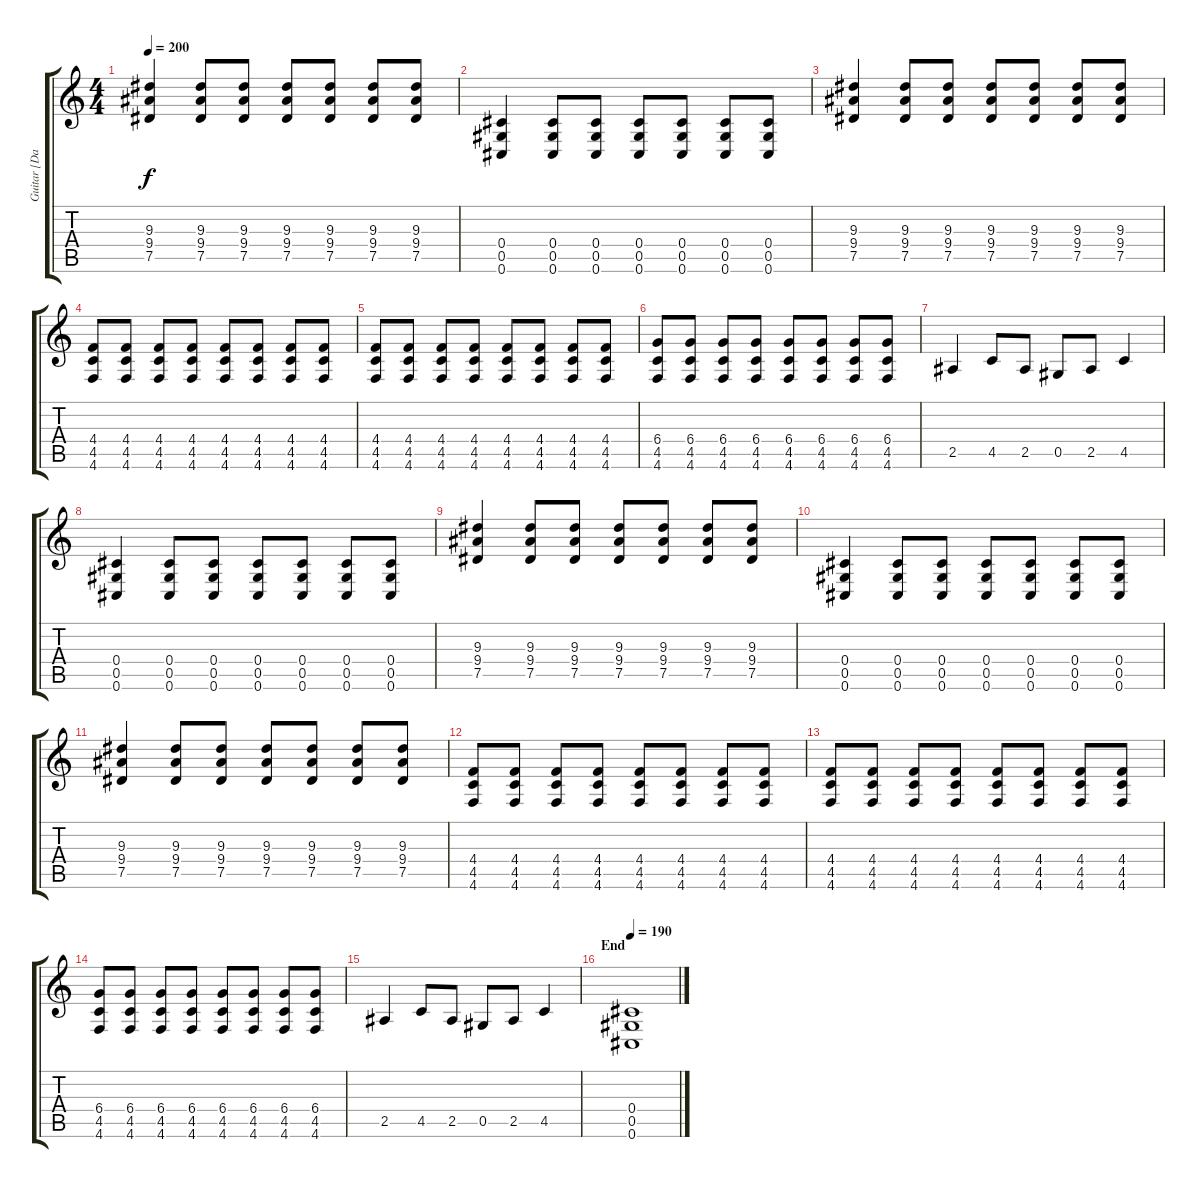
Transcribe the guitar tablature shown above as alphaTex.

\track ("Guitar [Dallas Green]" "Guitar [Da") {instrument overdrivenguitar}
\staff {score tabs}
\tuning (Eb4 Bb3 Gb3 Db3 Ab2 Db2) {hide}
\ts (4 4)
\tempo 200
\clef g2
\ks c
(9.3 9.4 7.5).4{dy f} (9.3 9.4 7.5).8 (9.3 9.4 7.5).8 (9.3 9.4 7.5).8 (9.3 9.4 7.5).8 (9.3 9.4 7.5).8 (9.3 9.4 7.5).8 |
(0.4 0.5 0.6).4 (0.4 0.5 0.6).8 (0.4 0.5 0.6).8 (0.4 0.5 0.6).8 (0.4 0.5 0.6).8 (0.4 0.5 0.6).8 (0.4 0.5 0.6).8 |
(9.3 9.4 7.5).4 (9.3 9.4 7.5).8 (9.3 9.4 7.5).8 (9.3 9.4 7.5).8 (9.3 9.4 7.5).8 (9.3 9.4 7.5).8 (9.3 9.4 7.5).8 |
(4.4 4.5 4.6).8 (4.4 4.5 4.6).8 (4.4 4.5 4.6).8 (4.4 4.5 4.6).8 (4.4 4.5 4.6).8 (4.4 4.5 4.6).8 (4.4 4.5 4.6).8 (4.4 4.5 4.6).8 |
(4.4 4.5 4.6).8 (4.4 4.5 4.6).8 (4.4 4.5 4.6).8 (4.4 4.5 4.6).8 (4.4 4.5 4.6).8 (4.4 4.5 4.6).8 (4.4 4.5 4.6).8 (4.4 4.5 4.6).8 |
(6.4 4.5 4.6).8 (6.4 4.5 4.6).8 (6.4 4.5 4.6).8 (6.4 4.5 4.6).8 (6.4 4.5 4.6).8 (6.4 4.5 4.6).8 (6.4 4.5 4.6).8 (6.4 4.5 4.6).8 |
2.5.4 4.5.8 2.5.8 0.5.8 2.5.8 4.5.4 |
(0.4 0.5 0.6).4 (0.4 0.5 0.6).8 (0.4 0.5 0.6).8 (0.4 0.5 0.6).8 (0.4 0.5 0.6).8 (0.4 0.5 0.6).8 (0.4 0.5 0.6).8 |
(9.3 9.4 7.5).4 (9.3 9.4 7.5).8 (9.3 9.4 7.5).8 (9.3 9.4 7.5).8 (9.3 9.4 7.5).8 (9.3 9.4 7.5).8 (9.3 9.4 7.5).8 |
(0.4 0.5 0.6).4 (0.4 0.5 0.6).8 (0.4 0.5 0.6).8 (0.4 0.5 0.6).8 (0.4 0.5 0.6).8 (0.4 0.5 0.6).8 (0.4 0.5 0.6).8 |
(9.3 9.4 7.5).4 (9.3 9.4 7.5).8 (9.3 9.4 7.5).8 (9.3 9.4 7.5).8 (9.3 9.4 7.5).8 (9.3 9.4 7.5).8 (9.3 9.4 7.5).8 |
(4.4 4.5 4.6).8 (4.4 4.5 4.6).8 (4.4 4.5 4.6).8 (4.4 4.5 4.6).8 (4.4 4.5 4.6).8 (4.4 4.5 4.6).8 (4.4 4.5 4.6).8 (4.4 4.5 4.6).8 |
(4.4 4.5 4.6).8 (4.4 4.5 4.6).8 (4.4 4.5 4.6).8 (4.4 4.5 4.6).8 (4.4 4.5 4.6).8 (4.4 4.5 4.6).8 (4.4 4.5 4.6).8 (4.4 4.5 4.6).8 |
(6.4 4.5 4.6).8 (6.4 4.5 4.6).8 (6.4 4.5 4.6).8 (6.4 4.5 4.6).8 (6.4 4.5 4.6).8 (6.4 4.5 4.6).8 (6.4 4.5 4.6).8 (6.4 4.5 4.6).8 |
2.5.4 4.5.8 2.5.8 0.5.8 2.5.8 4.5.4 |
\section ("" "End")
\tempo 190
(0.4 0.5 0.6).1
